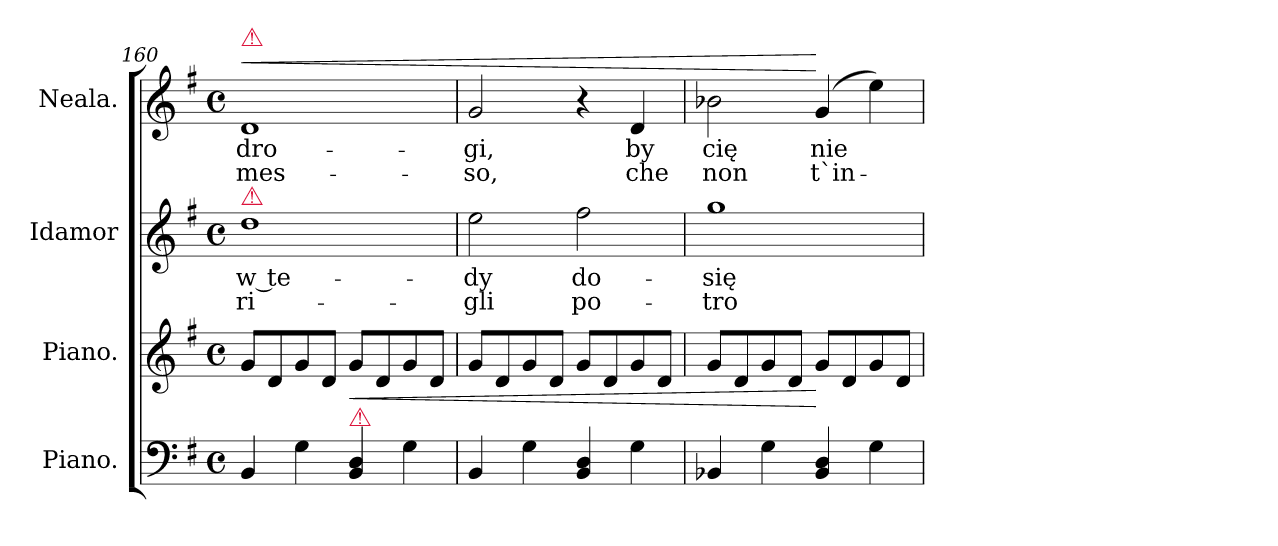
**kern	**kern	**dynam	**kern	**text	**text	**kern	**text	**text	**dynam
*part4	*part3	*part3	*part2	*part2	*part2	*part1	*part1	*part1	*part1
*staff4	*staff3	*staff3	*staff2	*staff2	*staff2	*staff1	*staff1	*staff1	*staff1
*I"Piano.	*I"Piano.	*	*I"Idamor	*	*	*I"Neala.	*	*	*
*	*	*	*I'I.	*	*	*I'N.	*	*	*
*clefF4	*clefG2	*	*clefG2	*	*	*clefG2	*	*	*
*k[f#]	*k[f#]	*	*k[f#]	*	*	*k[f#]	*	*	*
*M4/4	*M4/4	*	*M4/4	*	*	*M4/4	*	*	*
*met(c)	*met(c)	*	*met(c)	*	*	*met(c)	*	*	*
=160	=160	=160	=160	=160	=160	=160	=160	=160	=160
!	!	!	!	!	!	!LO:TX:a:color=crimson:t=⚠	!	!	!
!	!	!	!LO:TX:a:color=crimson:t=⚠	!	!	!	!	!	!
!	!	!	!	!	!	!	!	!	!LO:HP:a
4BB/	8g/L	.	1dd	w te-	-ri-	1d	dro-	-mes-	<
.	8d/	.	.	.	.	.	.	.	.
4G\	8g/	.	.	.	.	.	.	.	.
.	8d/J	.	.	.	.	.	.	.	.
!	!LO:TX:b:color=crimson:t=⚠	!	!	!	!	!	!	!	!
!	!	!LO:HP:b	!	!	!	!	!	!	!
4BB/ 4D/	8g/L	<	.	.	.	.	.	.	.
.	8d/	.	.	.	.	.	.	.	.
4G\	8g/	.	.	.	.	.	.	.	.
.	8d/J	.	.	.	.	.	.	.	.
=161	=161	=161	=161	=161	=161	=161	=161	=161	=161
4BB/	8g/L	.	2ee\	-dy	-gli	2g/	-gi,	-so,	.
.	8d/	.	.	.	.	.	.	.	.
4G\	8g/	.	.	.	.	.	.	.	.
.	8d/J	.	.	.	.	.	.	.	.
4BB/ 4D/	8g/L	.	2ff#\	do-	po-	4r	.	.	.
.	8d/	.	.	.	.	.	.	.	.
4G\	8g/	.	.	.	.	4d/	by	che	.
.	8d/J	.	.	.	.	.	.	.	.
=162	=162	=162	=162	=162	=162	=162	=162	=162	=162
4BB-X/	8g/L	.	1gg	-się-	-tro-	2b-X\	cię	non	.
.	8d/	.	.	.	.	.	.	.	.
4G\	8g/	.	.	.	.	.	.	.	.
.	8d/J	.	.	.	.	.	.	.	.
4BB-/ 4D/	8g/L	[	.	.	.	(4g/	nie	t`in-	[
.	8d/	.	.	.	.	.	.	.	.
4G\	8g/	.	.	.	.	4ee\)	.	.	.
.	8d/J	.	.	.	.	.	.	.	.
=	=	=	=	=	=	=	=	=	=
*-	*-	*-	*-	*-	*-	*-	*-	*-	*-
